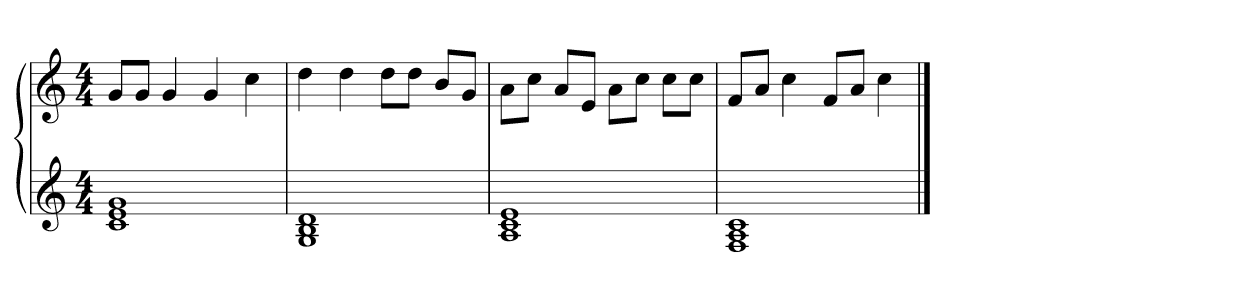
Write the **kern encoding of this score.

**kern	**kern
*part2	*part1
*staff2	*staff1
*clefG2	*clefG2
*M4/4	*M4/4
=1	=1
1c 1e 1g	8g/L
.	8g/J
.	4g
.	4g
.	4cc
=2	=2
1G 1B 1d	4dd
.	4dd
.	8dd\L
.	8dd\J
.	8b/L
.	8g/J
=3	=3
1A 1c 1e	8a\L
.	8cc\J
.	8a/L
.	8e/J
.	8a\L
.	8cc\J
.	8cc\L
.	8cc\J
=4	=4
1F 1A 1c	8f/L
.	8a/J
.	4cc
.	8f/L
.	8a/J
.	4cc
==	==
*-	*-
